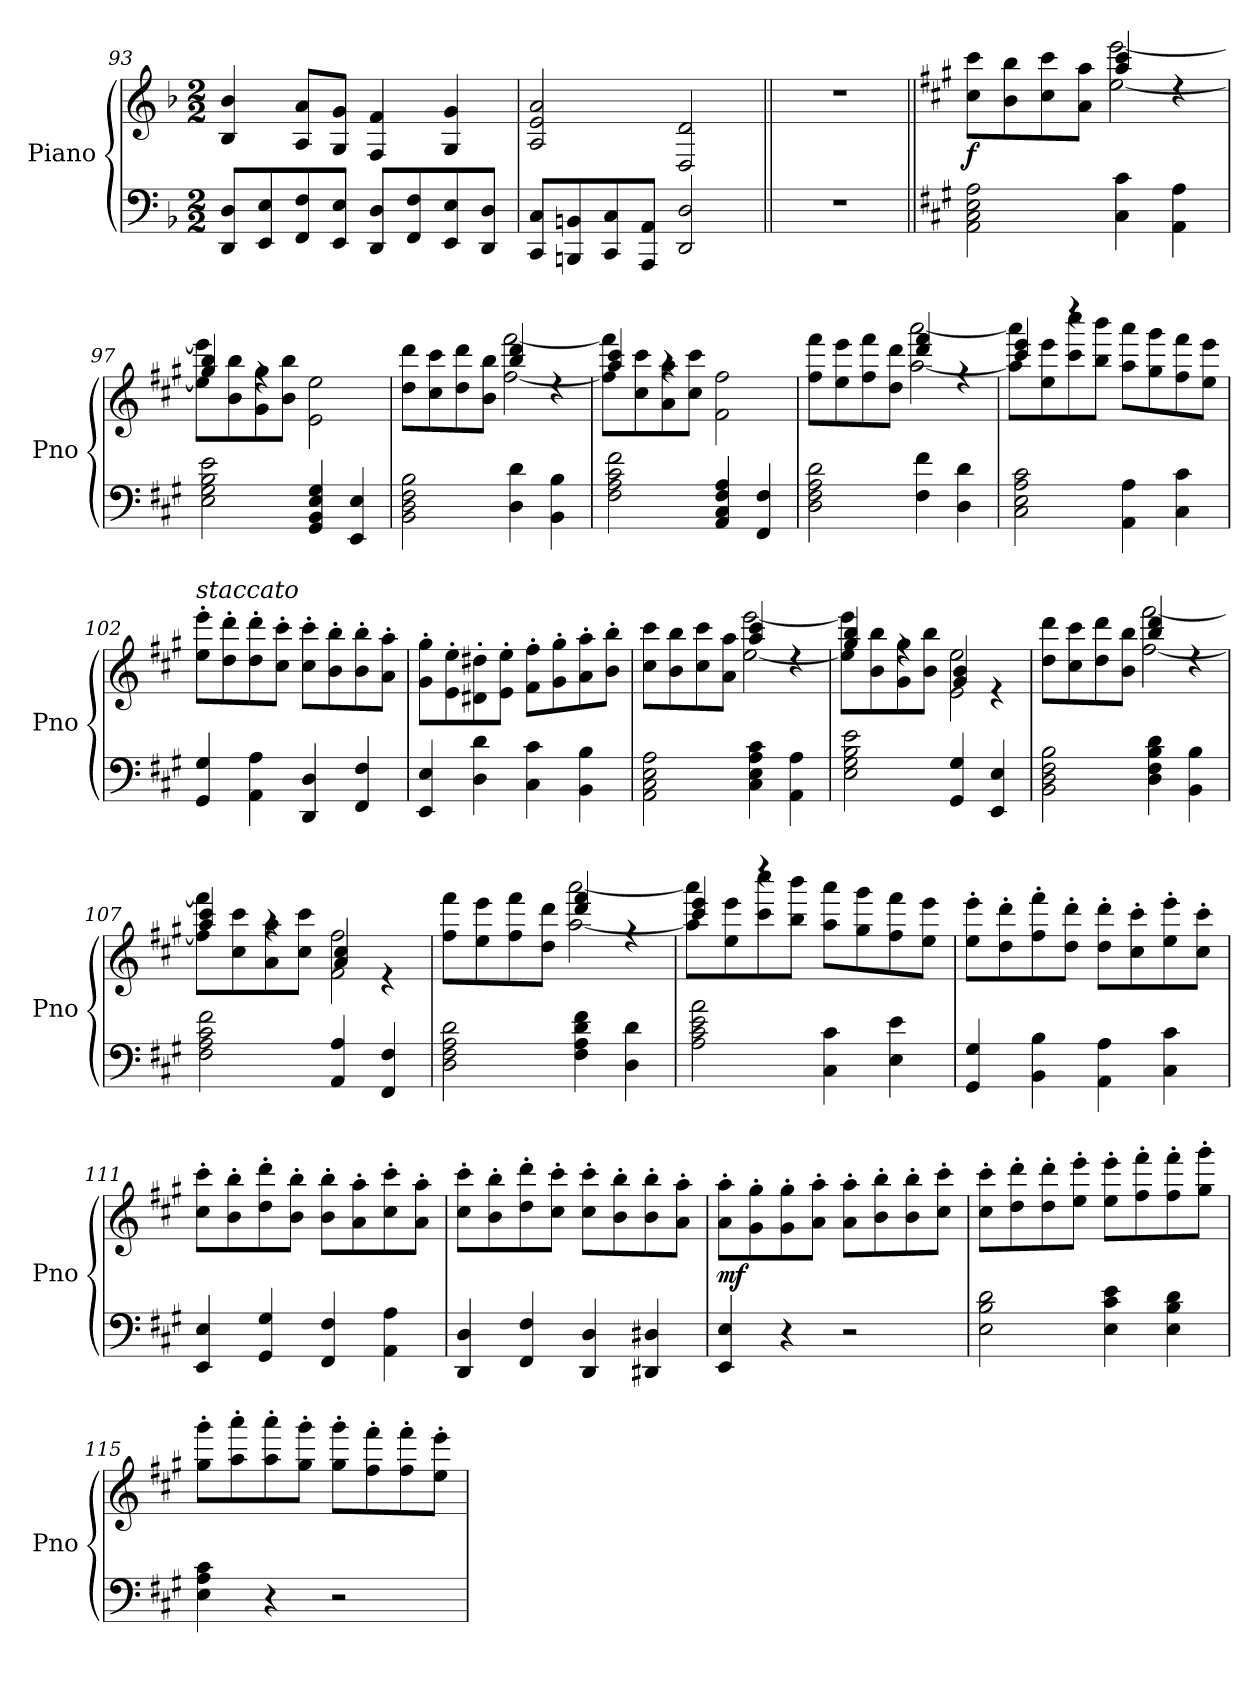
**kern	**kern	**dynam
*part1	*part1	*part1
*staff2	*staff1	*staff1/2
*I"Piano	*	*
*I'Pno	*	*
*clefF4	*clefG2	*
*k[b-]	*k[b-]	*
*M2/2	*M2/2	*
=93	=93	=93
8DD/ 8D/L	4B-/ 4b-/	.
8EE/ 8E/	.	.
8FF/ 8F/	8A/ 8a/L	.
8EE/ 8E/J	8G/ 8g/J	.
8DD/ 8D/L	4F/ 4f/	.
8FF/ 8F/	.	.
8EE/ 8E/	4G/ 4g/	.
8DD/ 8D/J	.	.
=94	=94	=94
8CC/ 8C/L	2A/ 2e/ 2a/	.
8BBBn/ 8BBn/	.	.
8CC/ 8C/	.	.
8AAA/ 8AA/J	.	.
2DD/ 2D/	2D/ 2d/	.
!!LO:LB:g=z
=95||	=95||	=95||
1r	1r	.
=96||	=96||	=96||
*k[f#c#g#]	*k[f#c#g#]	*
*	*^	*
!	!	!	!LO:DY:b
2AA\ 2C#\ 2E\ 2A\	8cc#\ 8ccc#\L	2ryy	f
.	8b\ 8bb\	.	.
.	8cc#\ 8ccc#\	.	.
.	8a\ 8aa\J	.	.
4C#\ 4c#\	4aa/ 4ccc#/	[2ee\ [2eee\	.
4AA\ 4A\	4rdd	.	.
=97	=97	=97	=97
2E\ 2G#\ 2B\ 2e\	4gg#/ 4bb/	8ee\] 8eee\]L	.
.	.	8b\ 8bb\	.
.	4rff	8g#\ 8gg#\	.
.	.	8b\ 8bb\J	.
4GG#/ 4BB/ 4E/ 4G#/	2e\ 2ee\	2ryy	.
4EE/ 4E/	.	.	.
=98	=98	=98	=98
2BB\ 2D\ 2F#\ 2B\	8dd\ 8ddd\L	2ryy	.
.	8cc#\ 8ccc#\	.	.
.	8dd\ 8ddd\	.	.
.	8b\ 8bb\J	.	.
4D\ 4d\	4bb/ 4ddd/	[2ff#\ [2fff#\	.
4BB\ 4B\	4rdd	.	.
=99	=99	=99	=99
2F#\ 2A\ 2c#\ 2f#\	4aa/ 4ccc#/	8ff#\] 8fff#\]L	.
.	.	8cc#\ 8ccc#\	.
.	4raa	8a\ 8aa\	.
.	.	8cc#\ 8ccc#\J	.
4AA/ 4C#/ 4F#/ 4A/	2f#\ 2ff#\	2ryy	.
4FF#/ 4F#/	.	.	.
!!LO:PB:g=z	!!
=100	=100	=100	=100
2D\ 2F#\ 2A\ 2d\	8ff#\ 8fff#\L	2ryy	.
.	8ee\ 8eee\	.	.
.	8ff#\ 8fff#\	.	.
.	8dd\ 8ddd\J	.	.
4F#\ 4f#\	4ddd/ 4fff#/	[2aa\ [2aaa\	.
4D\ 4d\	4rff	.	.
=101	=101	=101	=101
2C#\ 2E\ 2A\ 2c#\	4ccc#/ 4eee/	8aa\] 8aaa\]L	.
.	.	8ee\ 8eee\	.
.	4rdddd	8ccc#\ 8cccc#\	.
.	.	8bb\ 8bbb\J	.
4AA\ 4A\	8aa\ 8aaa\L	2ryy	.
.	8gg#\ 8ggg#\	.	.
4C#\ 4c#\	8ff#\ 8fff#\	.	.
.	8ee\ 8eee\J	.	.
*	*v	*v	*
=102	=102	=102
!	!LO:TX:a:i:t=staccato	!
4GG#/ 4G#/	8ee\' 8eee\'L	.
.	8dd\' 8ddd\'	.
4AA\ 4A\	8dd\' 8ddd\'	.
.	8cc#\' 8ccc#\'J	.
4DD/ 4D/	8cc#\' 8ccc#\'L	.
.	8b\' 8bb\'	.
4FF#/ 4F#/	8b\' 8bb\'	.
.	8a\' 8aa\'J	.
=103	=103	=103
4EE/ 4E/	8g#\' 8gg#\'L	.
.	8e\' 8ee\'	.
4D\ 4d\	8d#X\' 8dd#X\'	.
.	8e\' 8ee\'J	.
4C#\ 4c#\	8f#\' 8ff#\'L	.
.	8g#\' 8gg#\'	.
4BB\ 4B\	8a\' 8aa\'	.
.	8b\' 8bb\'J	.
=104	=104	=104
*	*^	*
2AA\ 2C#\ 2E\ 2A\	8cc#\ 8ccc#\L	2ryy	.
.	8b\ 8bb\	.	.
.	8cc#\ 8ccc#\	.	.
.	8a\ 8aa\J	.	.
4C#\ 4E\ 4A\ 4c#\	4aa/ 4ccc#/	[2ee\ [2eee\	.
4AA\ 4A\	4rdd	.	.
!!LO:LB:g=z
=105	=105	=105	=105
*	*	*^	*
2E\ 2G#\ 2B\ 2e\	4gg#/ 4bb/	8ee\] 8eee\]L	2ryy	.
.	.	8b\ 8bb\	.	.
.	4rff	8g#\ 8gg#\	.	.
.	.	8b\ 8bb\J	.	.
4GG#/ 4G#/	2e\ 2ee\	2ryy	4g#/ 4b/	.
4EE/ 4E/	.	.	4re	.
*	*	*v	*v	*
=106	=106	=106	=106
2BB\ 2D\ 2F#\ 2B\	8dd\ 8ddd\L	2ryy	.
.	8cc#\ 8ccc#\	.	.
.	8dd\ 8ddd\	.	.
.	8b\ 8bb\J	.	.
4D\ 4F#\ 4B\ 4d\	4bb/ 4ddd/	[2ff#\ [2fff#\	.
4BB\ 4B\	4rdd	.	.
=107	=107	=107	=107
*	*	*^	*
2F#\ 2A\ 2c#\ 2f#\	4aa/ 4ccc#/	8ff#\] 8fff#\]L	2ryy	.
.	.	8cc#\ 8ccc#\	.	.
.	4raa	8a\ 8aa\	.	.
.	.	8cc#\ 8ccc#\J	.	.
4AA/ 4A/	2f#\ 2ff#\	2ryy	4a/ 4cc#/	.
4FF#/ 4F#/	.	.	4re	.
*	*	*v	*v	*
=108	=108	=108	=108
2D\ 2F#\ 2A\ 2d\	8ff#\ 8fff#\L	2ryy	.
.	8ee\ 8eee\	.	.
.	8ff#\ 8fff#\	.	.
.	8dd\ 8ddd\J	.	.
4F#\ 4A\ 4d\ 4f#\	4ddd/ 4fff#/	[2aa\ [2aaa\	.
4D\ 4d\	4rff	.	.
=109	=109	=109	=109
2A\ 2c#\ 2e\ 2a\	4ccc#/ 4eee/	8aa\] 8aaa\]L	.
.	.	8ee\ 8eee\	.
.	4rdddd	8ccc#\ 8cccc#\	.
.	.	8bb\ 8bbb\J	.
4C#\ 4c#\	8aa\ 8aaa\L	2ryy	.
.	8gg#\ 8ggg#\	.	.
4E\ 4e\	8ff#\ 8fff#\	.	.
.	8ee\ 8eee\J	.	.
*	*v	*v	*
!!LO:LB:g=z
=110	=110	=110
4GG#/ 4G#/	8ee\' 8eee\'L	.
.	8dd\' 8ddd\'	.
4BB\ 4B\	8ff#\' 8fff#\'	.
.	8dd\' 8ddd\'J	.
4AA\ 4A\	8dd\' 8ddd\'L	.
.	8cc#\' 8ccc#\'	.
4C#\ 4c#\	8ee\' 8eee\'	.
.	8cc#\' 8ccc#\'J	.
=111	=111	=111
4EE/ 4E/	8cc#\' 8ccc#\'L	.
.	8b\' 8bb\'	.
4GG#/ 4G#/	8dd\' 8ddd\'	.
.	8b\' 8bb\'J	.
4FF#/ 4F#/	8b\' 8bb\'L	.
.	8a\' 8aa\'	.
4AA\ 4A\	8cc#\' 8ccc#\'	.
.	8a\' 8aa\'J	.
=112	=112	=112
4DD/ 4D/	8cc#\' 8ccc#\'L	.
.	8b\' 8bb\'	.
4FF#/ 4F#/	8dd\' 8ddd\'	.
.	8cc#\' 8ccc#\'J	.
4DD/ 4D/	8cc#\' 8ccc#\'L	.
.	8b\' 8bb\'	.
4DD#X/ 4D#X/	8b\' 8bb\'	.
.	8a\' 8aa\'J	.
=113	=113	=113
!	!	!LO:DY:b
4EE/ 4E/	8a\' 8aa\'L	mf
.	8g#\' 8gg#\'	.
4r	8g#\' 8gg#\'	.
.	8a\' 8aa\'J	.
2r	8a\' 8aa\'L	.
.	8b\' 8bb\'	.
.	8b\' 8bb\'	.
.	8cc#\' 8ccc#\'J	.
!!LO:LB:g=z
=114	=114	=114
2E\ 2B\ 2d\	8cc#\' 8ccc#\'L	.
.	8dd\' 8ddd\'	.
.	8dd\' 8ddd\'	.
.	8ee\' 8eee\'J	.
4E\ 4c#\ 4e\	8ee\' 8eee\'L	.
.	8ff#\' 8fff#\'	.
4E\ 4B\ 4d\	8ff#\' 8fff#\'	.
.	8gg#\' 8ggg#\'J	.
=115	=115	=115
4E\ 4A\ 4c#\	8gg#\' 8ggg#\'L	.
.	8aa\' 8aaa\'	.
4r	8aa\' 8aaa\'	.
.	8gg#\' 8ggg#\'J	.
2r	8gg#\' 8ggg#\'L	.
.	8ff#\' 8fff#\'	.
.	8ff#\' 8fff#\'	.
.	8ee\' 8eee\'J	.
=	=	=
*-	*-	*-
